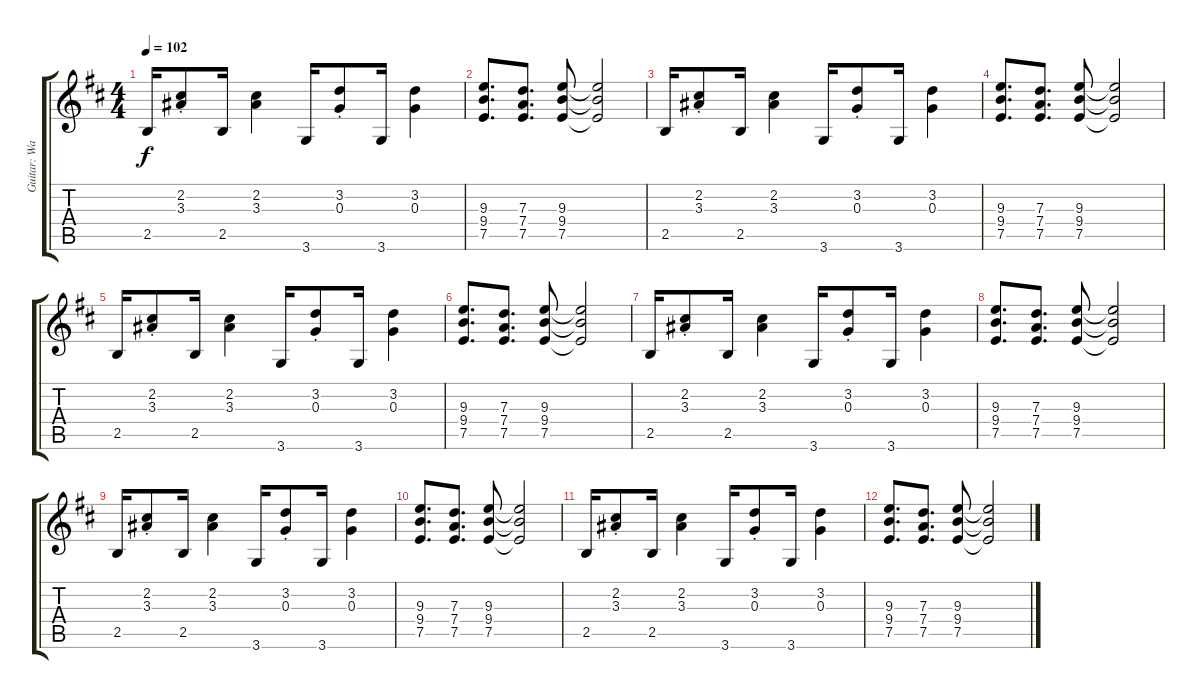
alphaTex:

\track ("Guitar: Warren" "Guitar: Wa") {instrument distortionguitar}
\staff {score tabs}
\tuning (E4 B3 G3 D3 A2 E2) {hide}
\ts (4 4)
\tempo 102
\clef g2
\ks d
2.5.16{dy f} (2.2{st} 3.3{st}).8 2.5.16 (2.2 3.3).4 3.6.16 (3.2{st} 0.3{st}).8 3.6.16 (3.2 0.3).4 |
(9.3 9.4 7.5).8{d} (7.3 7.4 7.5).8{d} (9.3 9.4 7.5).8 (9.3{t} 9.4{t} 7.5{t}).2 |
2.5.16 (2.2{st} 3.3{st}).8 2.5.16 (2.2 3.3).4 3.6.16 (3.2{st} 0.3{st}).8 3.6.16 (3.2 0.3).4 |
(9.3 9.4 7.5).8{d} (7.3 7.4 7.5).8{d} (9.3 9.4 7.5).8 (9.3{t} 9.4{t} 7.5{t}).2 |
2.5.16 (2.2{st} 3.3{st}).8 2.5.16 (2.2 3.3).4 3.6.16 (3.2{st} 0.3{st}).8 3.6.16 (3.2 0.3).4 |
(9.3 9.4 7.5).8{d} (7.3 7.4 7.5).8{d} (9.3 9.4 7.5).8 (9.3{t} 9.4{t} 7.5{t}).2 |
2.5.16 (2.2{st} 3.3{st}).8 2.5.16 (2.2 3.3).4 3.6.16 (3.2{st} 0.3{st}).8 3.6.16 (3.2 0.3).4 |
(9.3 9.4 7.5).8{d} (7.3 7.4 7.5).8{d} (9.3 9.4 7.5).8 (9.3{t} 9.4{t} 7.5{t}).2 |
2.5.16 (2.2{st} 3.3{st}).8 2.5.16 (2.2 3.3).4 3.6.16 (3.2{st} 0.3{st}).8 3.6.16 (3.2 0.3).4 |
(9.3 9.4 7.5).8{d} (7.3 7.4 7.5).8{d} (9.3 9.4 7.5).8 (9.3{t} 9.4{t} 7.5{t}).2 |
2.5.16 (2.2{st} 3.3{st}).8 2.5.16 (2.2 3.3).4 3.6.16 (3.2{st} 0.3{st}).8 3.6.16 (3.2 0.3).4 |
(9.3 9.4 7.5).8{d} (7.3 7.4 7.5).8{d} (9.3 9.4 7.5).8 (9.3{t} 9.4{t} 7.5{t}).2
